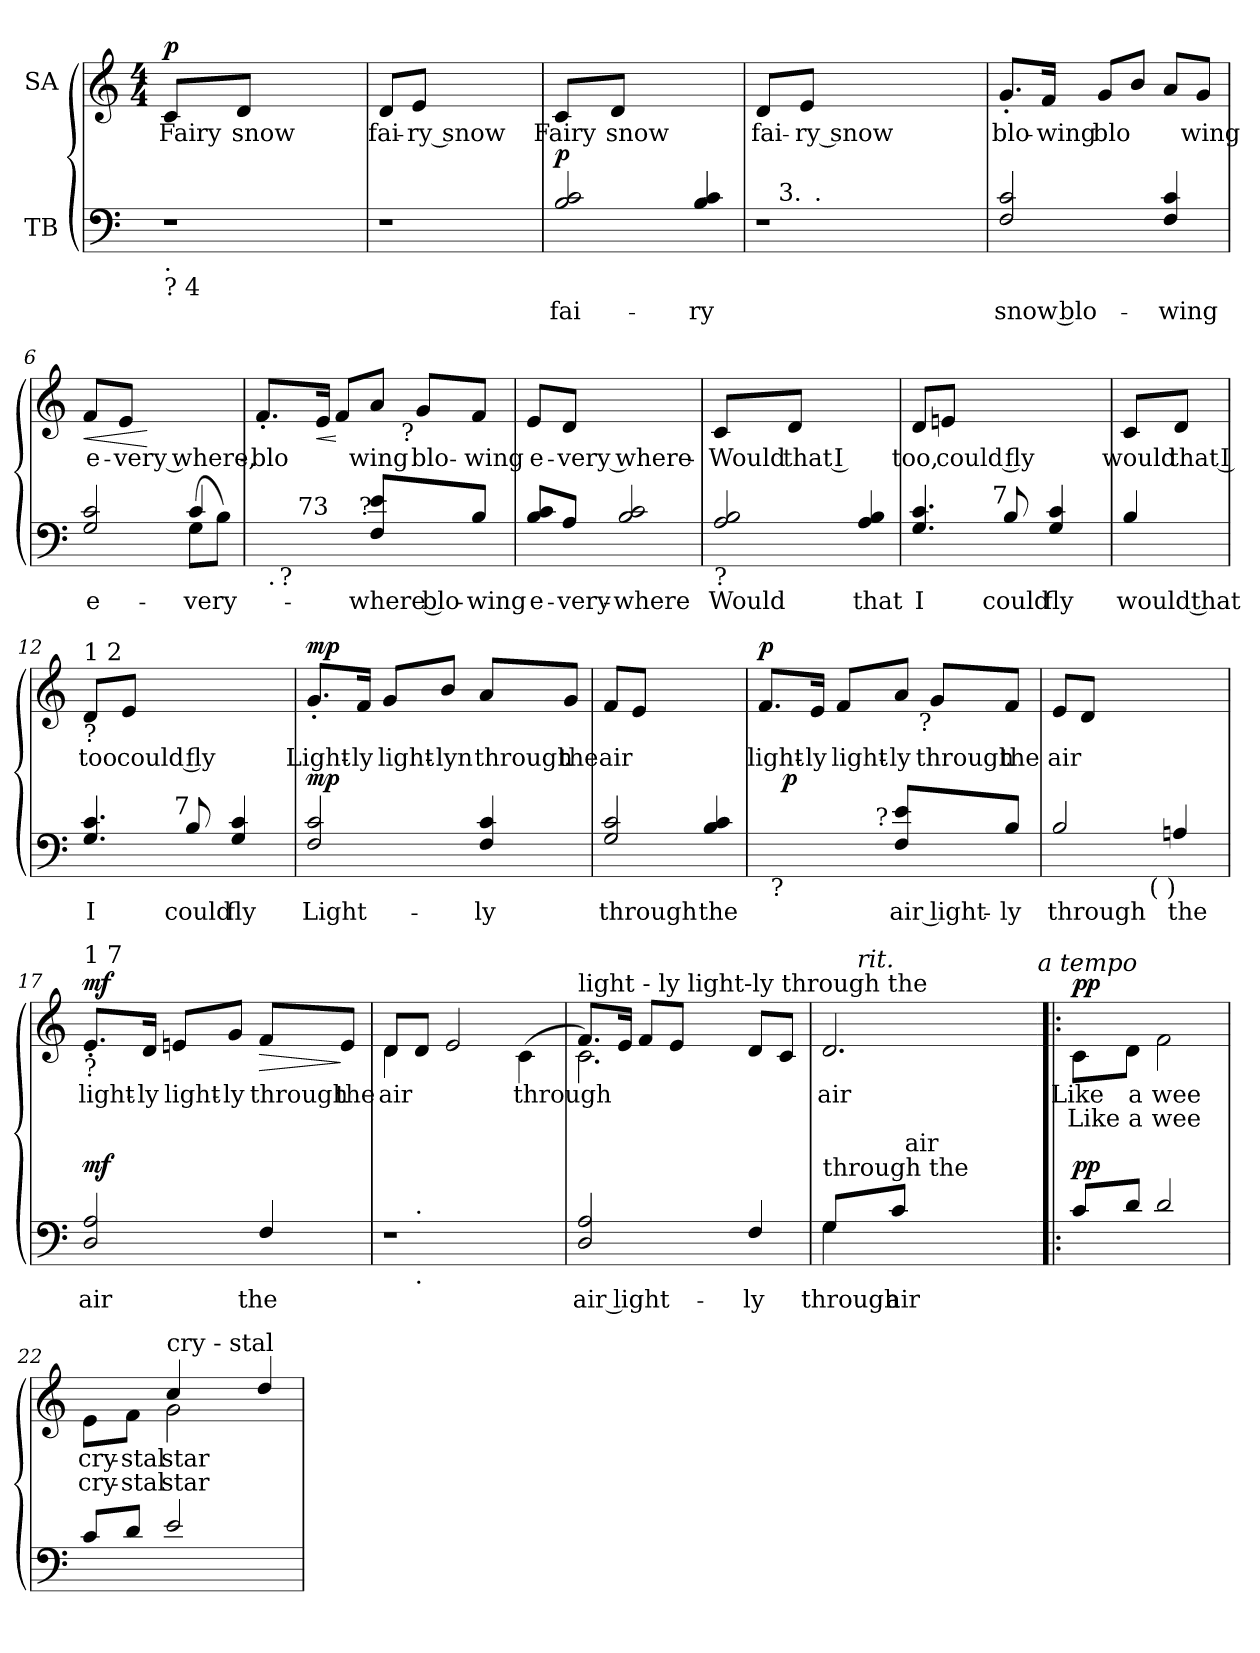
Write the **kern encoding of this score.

**kern	**text	**dynam	**kern	**text	**text	**dynam
*part2	*part2	*part2	*part1	*part1	*part1	*part1
*staff2	*staff2	*staff2	*staff1	*staff1	*staff1	*staff1
*I"TB	*	*	*I"SA	*	*	*
*clefF4	*	*	*clefG2	*	*	*
*k[]	*	*	*k[]	*	*	*
*C:	*	*	*C:	*	*	*
*	*	*	*M4/4	*	*	*
=1	=1	=1	=1	=1	=1	=1
!LO:TX:b:t=.	!	!	!	!	!	!
!LO:TX:b:t=? 4	!	!	!	!	!	!
!	!	!	!	!LO:LY:b	!	!LO:DY:a
1r	.	.	8c/L	Fai­ry	.	p
!	!	!	!	!LO:LY:b	!	!
.	.	.	8d/J	snow	.	.
.	.	.	2.ryy	.	.	.
=2	=2	=2	=2	=2	=2	=2
!	!	!	!LO:N:head=solid	!LO:LY:b	!	!
1r	.	.	8d/L	fai-	.	.
!	!	!	!LO:N:head=solid	!LO:LY:b	!	!
.	.	.	8e/J	-ry snow	.	.
.	.	.	2.ryy	.	.	.
=3	=3	=3	=3	=3	=3	=3
!	!LO:LY:b	!LO:DY:a	!	!LO:LY:b	!	!
2B/ 2c/	fai-	p	8c/L	Fai­ry	.	.
!	!	!	!	!LO:LY:b	!	!
.	.	.	8d/J	snow	.	.
.	.	.	2ryy	.	.	.
!	!LO:LY:b	!	!	!	!	!
4B/ 4c/	-ry	.	.	.	.	.
=4	=4	=4	=4	=4	=4	=4
!	!	!	!LO:N:head=solid	!LO:LY:b	!	!
*^	*	*	*	*	*	*
*	*^	*	*	*	*	*	*
1r	16ryy	8ryy	.	.	8d/L	fai-	.	.
!	!LO:TX:a:t=3.	!	!	!	!	!	!	!
.	2...ryy	.	.	.	.	.	.	.
!	!	!	!	!	!LO:N:head=solid	!LO:LY:b	!	!
.	.	32ryy	.	.	8e/J	-ry snow	.	.
!	!	!LO:TX:a:t=.	!	!	!	!	!	!
.	.	2ryy	.	.	.	.	.	.
.	.	.	.	.	2.ryy	.	.	.
.	.	4ryy	.	.	.	.	.	.
.	.	16.ryy	.	.	.	.	.	.
=5	=5	=5	=5	=5	=5	=5	=5	=5
!	!	!	!LO:LY:b:rj	!	!LO:N:head=solid	!LO:LY:b	!	!
*v	*v	*v	*	*	*	*	*	*
2F/ 2c/	snow blo-	.	8.g'</L	blo-	.	.
!	!	!	!LO:N:head=solid	!LO:LY:b	!	!
.	.	.	16f/Jk	-wing	.	.
!	!	!	!LO:N:head=solid	!LO:LY:b	!	!
.	.	.	8g/L	blo	.	.
!	!	!	!LO:N:head=solid	!	!	!
.	.	.	8b/J	.	.	.
!	!LO:LY:b	!	!LO:N:head=solid	!	!	!
4F/ 4c/	-wing	.	8a/L	.	.	.
!	!	!	!LO:N:head=solid	!LO:LY:b	!	!
.	.	.	8g/J	wing	.	.
=6	=6	=6	=6	=6	=6	=6
!	!LO:LY:b	!	!LO:N:head=solid	!LO:LY:b	!	!LO:HP:b
*^	*	*	*	*	*	*
2G/ 2c/	2ryy	e-	.	8f/L	e-	.	<
!	!	!	!	!LO:N:head=solid	!LO:LY:b	!	!
.	.	.	.	8e/J	-very where,-	.	.
.	.	.	.	2ryy	.	.	[
!	!	!LO:LY:b	!	!	!	!	!
(<8G\L	4c/	-very-	.	.	.	.	.
8B\J)	.	.	.	.	.	.	.
*v	*v	*	*	*	*	*	*
!!LO:LB:g=z
=7	=7	=7	=7	=7	=7	=7
!	!	!	!LO:TX:b:t=?	!	!	!
!	!	!	!LO:TX:b:t=?	!	!	!
!	!	!	!LO:N:head=solid	!LO:LY:b	!	!
*^	*	*	*^	*	*	*
*	*^	*	*	*	*	*	*	*
*	*	*^	*	*	*	*	*	*	*
*	*	*	*^	*	*	*	*	*	*	*
4.ryy	32ryy	16ryy	8ryy	4ryy	.	.	8.f'</L	4...ryy	-blo	.	.
!	!LO:TX:b:t=.	!	!	!	!	!	!	!	!	!	!
.	2ryy	.	.	.	.	.	.	.	.	.	.
!	!	!LO:TX:b:t=?	!	!	!	!	!	!	!	!	!
.	.	2ryy	.	.	.	.	.	.	.	.	.
!	!	!	!LO:TX:a:t=73	!	!	!	!	!	!	!	!
.	.	.	2ryy	.	.	.	.	.	.	.	.
!	!	!	!	!	!	!	!LO:N:head=solid	!	!	!	!LO:HP:b
.	.	.	.	.	.	.	16e/Jk	.	.	.	<
!	!	!	!	!	!	!	!LO:N:head=solid	!	!	!	!
.	.	.	.	16.ryy	.	.	8f/L	.	.	.	[
!	!	!	!	!LO:TX:a:t=?	!	!	!	!	!	!	!
.	.	.	.	4ryy	.	.	.	.	.	.	.
!	!	!	!	!	!LO:LY:b:rj	!	!LO:N:head=solid	!	!LO:LY:b	!	!
8F/ 8e/L	.	.	.	.	-where blo-	.	8a/J	.	wing	.	.
!	!	!	!	!	!	!	!	!LO:TX:b:t=?	!	!	!
.	.	.	.	.	.	.	.	4ryy	.	.	.
!	!	!	!	!	!	!	!LO:N:head=solid	!	!LO:LY:b	!	!
8ryy	.	.	.	.	.	.	8g/L	.	blo-	.	.
.	8..ryy	.	.	.	.	.	.	.	.	.	.
.	.	8.ryy	.	.	.	.	.	.	.	.	.
.	.	.	.	8ryy	.	.	.	.	.	.	.
!LO:N:head=solid	!	!	!	!	!LO:LY:b:rj	!	!LO:N:head=solid	!	!LO:LY:b	!	!
8B/J	.	.	8ryy	.	-wing	.	8f/J	.	-wing	.	.
.	.	.	.	32ryy	.	.	.	32ryy	.	.	.
=8	=8	=8	=8	=8	=8	=8	=8	=8	=8	=8	=8
!	!	!	!	!	!LO:LY:b	!	!LO:N:head=solid	!	!LO:LY:b	!	!
*v	*v	*v	*v	*v	*	*	*	*	*	*	*
*	*	*	*v	*v	*	*	*
8B/ 8c/L	e-	.	8e/L	e-	.	.
!LO:N:head=solid	!LO:LY:b	!	!LO:N:head=solid	!LO:LY:b	!	!
8A/J	-very-	.	8d/J	-very where-	.	.
!	!LO:LY:b	!	!	!	!	!
2B/ 2c/	-where	.	2ryy	.	.	.
=9	=9	=9	=9	=9	=9	=9
!LO:TX:b:t=?	!	!	!	!	!	!
!	!LO:LY:b	!	!	!LO:LY:b	!	!
2A/ 2B/	Would	.	8c/L	-Would	.	.
!	!	!	!	!LO:LY:b	!	!
.	.	.	8d/J	that I	.	.
.	.	.	2ryy	.	.	.
!	!LO:LY:b	!	!	!	!	!
4A/ 4B/	that	.	.	.	.	.
=10	=10	=10	=10	=10	=10	=10
!	!LO:LY:b	!	!LO:N:head=solid	!LO:LY:b	!	!
*^	*	*	*	*	*	*
4.G/ 4.c/	4ryy	I	.	8d/L	too,	.	.
!	!	!	!	!LO:N:head=solid	!LO:LY:b	!	!
.	.	.	.	8en/J	could fly	.	.
.	16.ryy	.	.	2ryy	.	.	.
!	!LO:TX:a:t=7	!	!	!	!	!	!
.	4ryy	.	.	.	.	.	.
!LO:N:head=solid	!	!LO:LY:b	!	!	!	!	!
8B/	.	could	.	.	.	.	.
!	!	!LO:LY:b	!	!	!	!	!
4G/ 4c/	.	fly	.	.	.	.	.
.	8ryy	.	.	.	.	.	.
.	32ryy	.	.	.	.	.	.
=11	=11	=11	=11	=11	=11	=11	=11
!LO:N:head=solid	!	!LO:LY:b:rj	!	!	!LO:LY:b	!	!
*v	*v	*	*	*	*	*	*
4B/	would that	.	8c/L	would	.	.
!	!	!	!	!LO:LY:b	!	!
.	.	.	8d/J	that I	.	.
!!LO:LB:g=z
=12	=12	=12	=12	=12	=12	=12
!	!	!	!LO:TX:a:t=1 2	!	!	!
!	!	!	!LO:TX:b:t=?	!	!	!
!LO:TX:b:t=.	!	!	!	!	!	!
!LO:TX:b:t=?	!	!	!	!	!	!
!	!LO:LY:b	!	!LO:N:head=solid	!LO:LY:b	!	!
*^	*	*	*	*	*	*
4.G/ 4.c/	4ryy	I	.	8d/L	too	.	.
!	!	!	!	!LO:N:head=solid	!LO:LY:b	!	!
.	.	.	.	8e/J	could fly	.	.
.	16.ryy	.	.	2ryy	.	.	.
!	!LO:TX:a:t=7	!	!	!	!	!	!
.	4ryy	.	.	.	.	.	.
!LO:N:head=solid	!	!LO:LY:b	!	!	!	!	!
8B/	.	could	.	.	.	.	.
!	!	!LO:LY:b	!	!	!	!	!
4G/ 4c/	.	fly	.	.	.	.	.
.	8ryy	.	.	.	.	.	.
.	32ryy	.	.	.	.	.	.
=13	=13	=13	=13	=13	=13	=13	=13
!	!	!LO:LY:b	!LO:DY:a	!LO:N:head=solid	!LO:LY:b	!	!LO:DY:a
*v	*v	*	*	*	*	*	*
2F/ 2c/	Light-	mp	8.g'</L	Light-	.	mp
!	!	!	!LO:N:head=solid	!LO:LY:b:rj	!	!
.	.	.	16f/Jk	-ly	.	.
!	!	!	!LO:N:head=solid	!LO:LY:b	!	!
.	.	.	8g/L	light-	.	.
!	!	!	!LO:N:head=solid	!LO:LY:b	!	!
.	.	.	8b/J	-lyn	.	.
!	!LO:LY:b	!	!LO:N:head=solid	!LO:LY:b	!	!
4F/ 4c/	-ly	.	8a/L	through	.	.
!	!	!	!LO:N:head=solid	!LO:LY:b	!	!
.	.	.	8g/J	the	.	.
=14	=14	=14	=14	=14	=14	=14
!	!LO:LY:b	!	!LO:N:head=solid	!LO:LY:b	!	!
2G/ 2c/	through	.	8f/L	air	.	.
!	!	!	!LO:N:head=solid	!	!	!
.	.	.	8e/J	.	.	.
.	.	.	2ryy	.	.	.
!	!LO:LY:b	!	!	!	!	!
4B/ 4c/	the	.	.	.	.	.
=15	=15	=15	=15	=15	=15	=15
!	!	!	!LO:TX:b:t=?	!	!	!
!	!	!	!LO:N:head=solid	!LO:LY:b	!	!LO:DY:a
*^	*	*	*^	*	*	*
*	*^	*	*	*	*	*	*	*
*	*	*^	*	*	*	*	*	*	*
4.ryy	16ryy	32ryy	4ryy	.	.	8.f/L	4...ryy	light-	.	p
!	!	!LO:TX:b:t=?	!	!	!	!	!	!	!	!
.	.	2ryy	.	.	.	.	.	.	.	.
!	!	!	!	!	!LO:DY:a	!	!	!	!	!
.	2ryy	.	.	.	p	.	.	.	.	.
!	!	!	!	!	!	!LO:N:head=solid	!	!LO:LY:b	!	!
.	.	.	.	.	.	16e/Jk	.	-ly	.	.
!	!	!	!	!	!	!LO:N:head=solid	!	!LO:LY:b	!	!
.	.	.	16.ryy	.	.	8f/L	.	light-	.	.
!	!	!	!LO:TX:a:t=?	!	!	!	!	!	!	!
.	.	.	4ryy	.	.	.	.	.	.	.
!	!	!	!	!LO:LY:b:rj	!	!LO:N:head=solid	!	!LO:LY:b:rj	!	!
8F/ 8e/L	.	.	.	air light-	.	8a/J	.	-ly	.	.
!	!	!	!	!	!	!	!LO:TX:b:t=?	!	!	!
.	.	.	.	.	.	.	4ryy	.	.	.
!	!	!	!	!	!	!LO:N:head=solid	!	!LO:LY:b	!	!
8ryy	.	.	.	.	.	8g/L	.	through	.	.
.	.	8..ryy	.	.	.	.	.	.	.	.
.	8.ryy	.	.	.	.	.	.	.	.	.
.	.	.	8ryy	.	.	.	.	.	.	.
!LO:N:head=solid	!	!	!	!LO:LY:b	!	!LO:N:head=solid	!	!LO:LY:b	!	!
8B/J	.	.	.	-ly	.	8f/J	.	the	.	.
.	.	.	32ryy	.	.	.	32ryy	.	.	.
=16	=16	=16	=16	=16	=16	=16	=16	=16	=16	=16
!	!	!	!	!	!	!LO:TX:b:t=?	!	!	!	!
!	!	!	!	!LO:LY:b	!	!LO:N:head=solid	!	!LO:LY:b	!	!
*	*v	*v	*v	*	*	*	*	*	*	*
*	*	*	*	*v	*v	*	*	*
2B/	4ryy	through	.	8e/L	air	.	.
!	!	!	!	!LO:N:head=solid	!	!	!
.	.	.	.	8d/J	.	.	.
.	8ryy	.	.	2ryy	.	.	.
.	32ryy	.	.	.	.	.	.
!	!LO:TX:b:t=( )	!	!	!	!	!	!
.	4ryy	.	.	.	.	.	.
!	!	!LO:LY:b	!	!	!	!	!
4An/	.	the	.	.	.	.	.
.	16.ryy	.	.	.	.	.	.
!!LO:LB:g=z
=17	=17	=17	=17	=17	=17	=17	=17
!	!	!	!	!LO:TX:a:t=1 7	!	!	!
!	!	!	!	!LO:TX:b:t=?	!	!	!
!LO:TX:b:t=.	!	!	!	!	!	!	!
!LO:TX:b:t=?	!	!	!	!	!	!	!
!	!	!LO:LY:b	!LO:DY:a	!LO:N:head=solid	!LO:LY:b	!	!LO:DY:a
*v	*v	*	*	*	*	*	*
2D/ 2A/	air	mf	8.e'</L	light-	.	mf
!	!	!	!LO:N:head=solid	!LO:LY:b	!	!
.	.	.	16d/Jk	-ly	.	.
!	!	!	!LO:N:head=solid	!LO:LY:b	!	!
.	.	.	8en/L	light-	.	.
!	!	!	!LO:N:head=solid	!LO:LY:b:rj	!	!
.	.	.	8g/J	-ly	.	.
!LO:N:head=solid	!LO:LY:b	!	!LO:N:head=solid	!LO:LY:b	!	!LO:HP:b
4F/	the	.	8f/L	through	.	>
!	!	!	!LO:N:head=solid	!LO:LY:b	!	!
.	.	.	8e/J	the	.	]
=18	=18	=18	=18	=18	=18	=18
!	!	!	!LO:TX:a:t=air	!	!	!
!	!	!	!	!LO:LY:b	!	!
*^	*	*	*^	*	*	*
1r	8ryy	.	.	8d/L	4d\	air	.	.
!	!LO:TX:b:t=.	!	!	!	!	!	!	!
!	!LO:TX:a:t=.	!	!	!	!	!	!	!
.	2..ryy	.	.	8d/J	.	.	.	.
.	.	.	.	2e/	2.ryy	.	.	.
!	!	!	!	!	!	!LO:LY:b	!	!
.	.	.	.	(<4c\	.	through	.	.
=19	=19	=19	=19	=19	=19	=19	=19	=19
!	!	!	!	!LO:TX:a:t=light - ly light-ly through the	!	!	!	!
!	!	!LO:LY:b:rj	!	!	!	!	!	!
*v	*v	*	*	*	*	*	*	*
2D/ 2A/	air light-	.	8.f/L	2.c\)	.	.	.
.	.	.	16e/Jk	.	.	.	.
.	.	.	8f/L	.	.	.	.
.	.	.	8e/J	.	.	.	.
4ryy	.	.	2ryy	.	.	.	.
!LO:N:head=solid	!LO:LY:b	!	!	!	!	!	!
4F/	-ly	.	.	8d/L	.	.	.
.	.	.	.	8c/J	.	.	.
=20	=20	=20	=20	=20	=20	=20	=20
*^	*	*	*	*	*	*	*
!LO:TX:a:t=through the	!	!	!	!	!	!	!	!
!LO:N:head=solid	!LO:N:head=solid	!LO:LY:b	!	!	!	!LO:LY:b	!	!
*	*^	*	*	*	*	*	*	*
8G/L	4G\	8ryy	through	.	2.d/	16ryy	air	.	.
!	!	!	!	!	!	!LO:TX:a:i:t=rit.	!	!	!
.	.	.	.	.	.	2ryy	.	.	.
!	!	!	!LO:LY:b	!	!	!	!	!	!
8c/J	.	32ryy	air	.	.	.	.	.	.
!	!	!LO:TX:a:t=air	!	!	!	!	!	!	!
.	.	2ryy	.	.	.	.	.	.	.
2ryy	2ryy	.	.	.	.	.	.	.	.
.	.	.	.	.	.	8.ryy	.	.	.
.	.	16.ryy	.	.	.	.	.	.	.
!	!	!	!	!	!LO:TX:a:i:t=a tempo	!	!	!	!
!!LO:LB:g=z
=21!|:	=21!|:	=21!|:	=21!|:	=21!|:	=21!|:	=21!|:	=21!|:	=21!|:	=21!|:
!	!	!	!	!	!LO:TX:b:t=?	!	!	!	!
!LO:TX:b:t=.	!	!	!	!	!	!	!	!	!
!LO:TX:b:t=?	!	!	!	!	!	!	!	!	!
!	!	!	!	!LO:DY:a	!	!	!LO:LY:b	!LO:LY:b	!LO:DY:a
*v	*v	*v	*	*	*	*	*	*	*
*	*	*	*v	*v	*	*	*
8c/L	.	pp	8c\L	Like	Like	pp
!	!	!	!	!LO:LY:b	!LO:LY:b	!
8d/J	.	.	8d\J	a	a	.
!	!	!	!	!LO:LY:b	!LO:LY:b	!
2d/	.	.	2f\	wee	wee	.
=22	=22	=22	=22	=22	=22	=22
!	!	!	!	!LO:LY:b	!LO:LY:b	!
*	*	*	*^	*	*	*
8c/L	.	.	8e\L	4ryy	cry-	cry-	.
!	!	!	!	!	!LO:LY:b	!LO:LY:b	!
8d/J	.	.	8f\J	.	-stal	-stal	.
!	!	!	!LO:TX:a:t=cry - stal	!	!	!	!
!	!	!	!	!	!LO:LY:b	!LO:LY:b	!
2e/	.	.	2g\	4cc/	star	star	.
.	.	.	.	2ryy	.	.	.
4ryy	.	.	4dd/	.	.	.	.
*	*	*	*v	*v	*	*	*
=	=	=	=	=	=	=
*-	*-	*-	*-	*-	*-	*-
